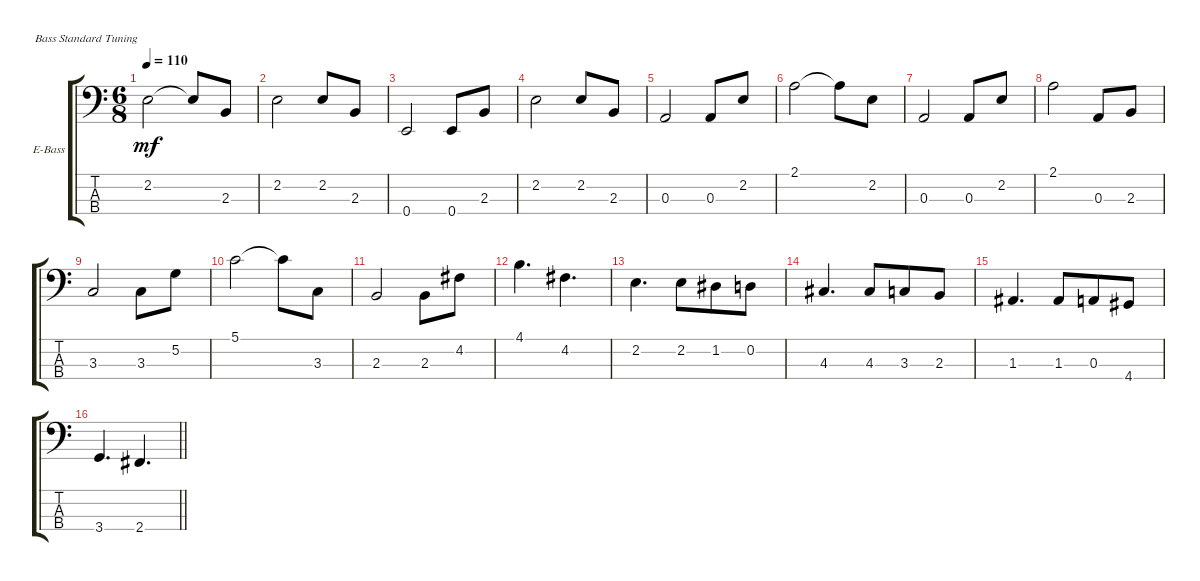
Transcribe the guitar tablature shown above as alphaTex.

\defaultSystemsLayout 4
\bracketExtendMode groupsimilarinstruments
\firstSystemTrackNameOrientation horizontal
\otherSystemsTrackNameOrientation horizontal
\track ("Electric Bass" "E-Bass") {instrument electricbassfinger}
\staff {score tabs}
\tuning (G2 D2 A1 E1)
\ts (6 8)
\tempo 110
\clef f4
\ks c
2.2.2{dy mf instrument electricbassfinger} 2.2{t}.8 2.3.8 |
2.2.2 2.2.8 2.3.8 |
0.4.2 0.4.8 2.3.8 |
2.2.2 2.2.8 2.3.8 |
0.3.2 0.3.8 2.2.8 |
2.1.2 2.1{t}.8 2.2.8 |
0.3.2 0.3.8 2.2.8 |
2.1.2 0.3.8 2.3.8 |
3.3.2 3.3.8 5.2.8 |
5.1.2 5.1{t}.8 3.3.8 |
2.3.2 2.3.8 4.2.8 |
4.1.4{d} 4.2.4{d} |
2.2.4{d} 2.2.8 1.2.8 0.2.8 |
4.3.4{d} 4.3.8 3.3.8 2.3.8 |
1.3.4{d} 1.3.8 0.3.8 4.4.8 |
\barLineRight lightlight
3.4.4{d} 2.4.4{d}
